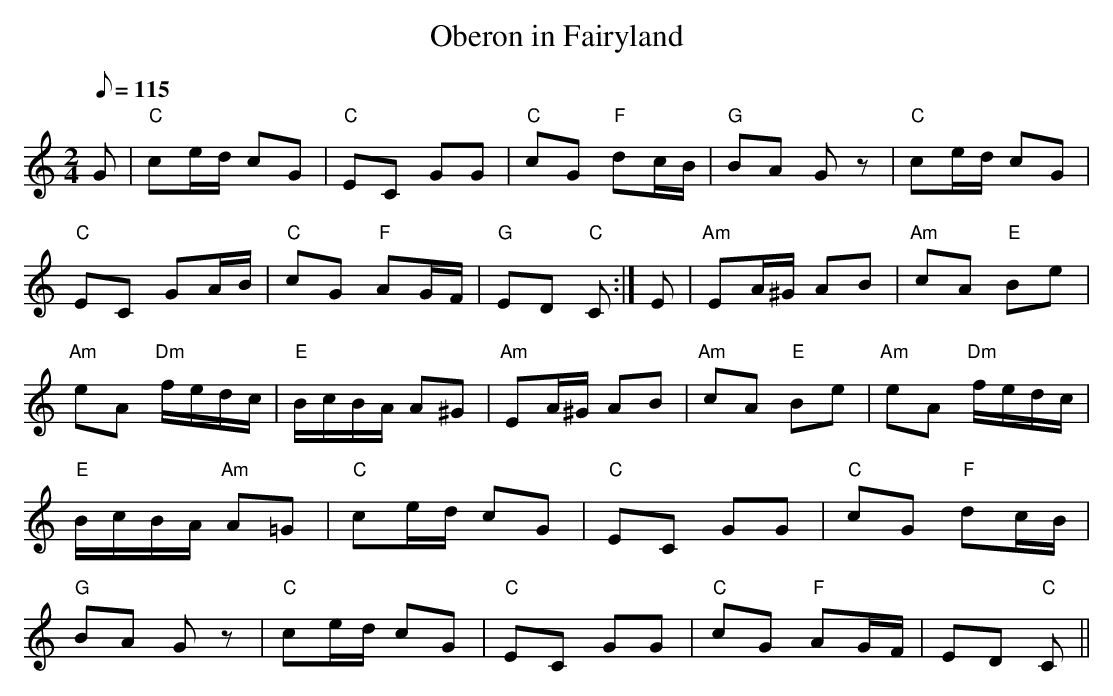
X:1
T:Oberon in Fairyland
M:2/4
L:1/8
Q:115
K:C
G |\
"C"ce/d/ cG |\
"C"EC GG |\
"C"cG "F"dc/B/ |\
"G"BA G z |\
"C"ce/d/ cG |\
"C"EC GA/B/ |\
"C"cG "F"AG/F/ |\
"G"ED "C"C :|\
E |\
"Am"EA/^G/ AB |\
"Am"cA "E"Be |\
"Am"eA "Dm"f/e/d/c/ |\
"E"B/c/B/A/ A^G |\
"Am"EA/^G/ AB |\
"Am"cA "E"Be |\
"Am"eA "Dm"f/e/d/c/ |\
"E"B/c/B/A/ "Am"A=G |\
"C"ce/d/ cG |\
"C"EC GG |\
"C"cG "F"dc/B/ |\
"G"BA G z |\
"C"ce/d/ cG |\
"C"EC GG |\
"C"cG "F"AG/F/ |\
ED "C"C ||
